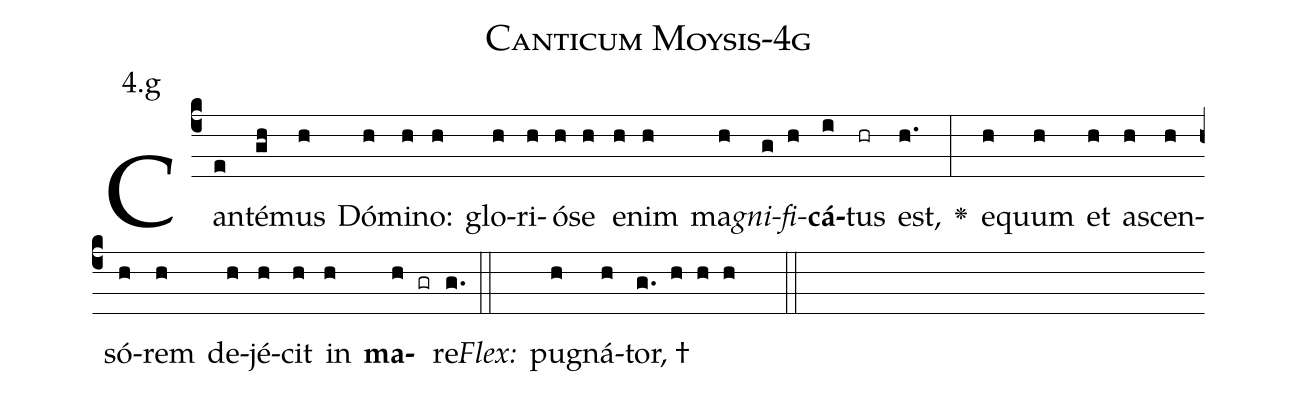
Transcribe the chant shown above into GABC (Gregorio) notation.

name: Canticum Moysis-4g;
annotation: 4.g;
%%
(c4)Can(e)té(gh)mus(h) Dó(h)mi(h)no:(h) glo(h)ri(h)ó(h)se(h) e(h)nim(h) ma(h)<i>gni</i>(g)<i>fi</i>(h)<b>cá</b>(i)tus(hr) est,(h.) <v>\greheightstar</v>(:) e(h)quum(h) et(h) a(h)scen(h)só(h)rem(h) de(h)jé(h)cit(h) in(h) <b>ma</b>(h gr)re.(g.) (::)
<i>Flex:</i>()  pu(h)gná(h)tor, †(g. h h h  ::)

%E(h) u(h) o(h) u(h) a(h) e.(g.) (::)
